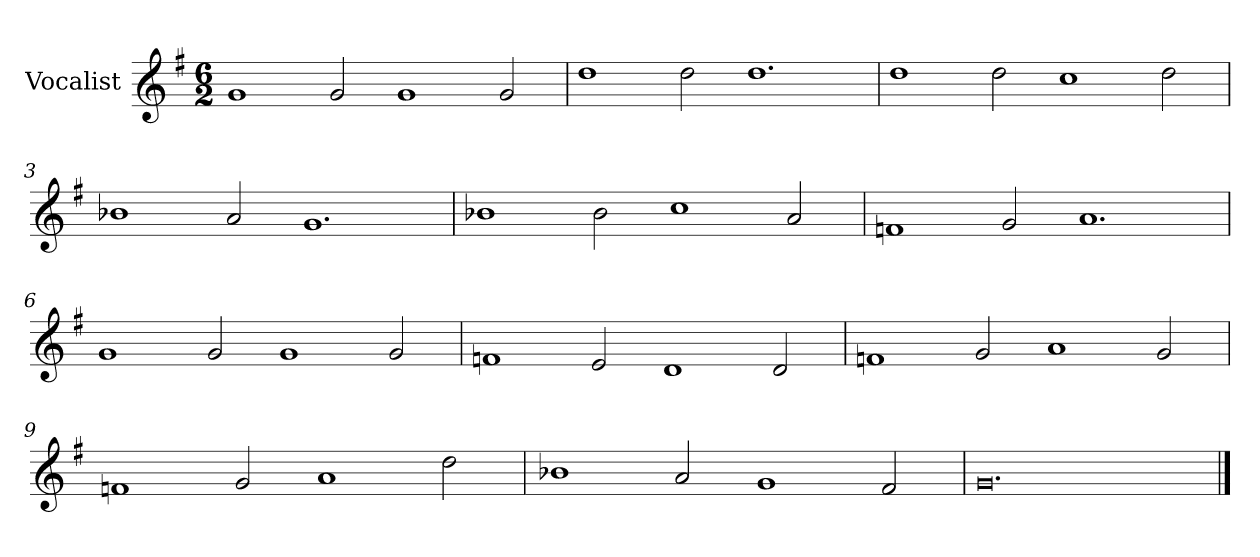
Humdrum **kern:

**kern
*part1
*staff1
*I"Vocalist
*k[f#]
*G:
*M6/2
=
1g
2g
1g
2g
=1
1dd
2dd
1.dd
=2
1dd
2dd
1cc
2dd
=3
1b-X
2a
1.g
=4
1b-X
2b-
1cc
2a
=5
1fn
2g
1.a
=6
1g
2g
1g
2g
=7
1fn
2e
1d
2d
=8
1fn
2g
1a
2g
=9
1fn
2g
1a
2dd
=10
1b-X
2a
1g
2f#
=11
0.g
==
*-
